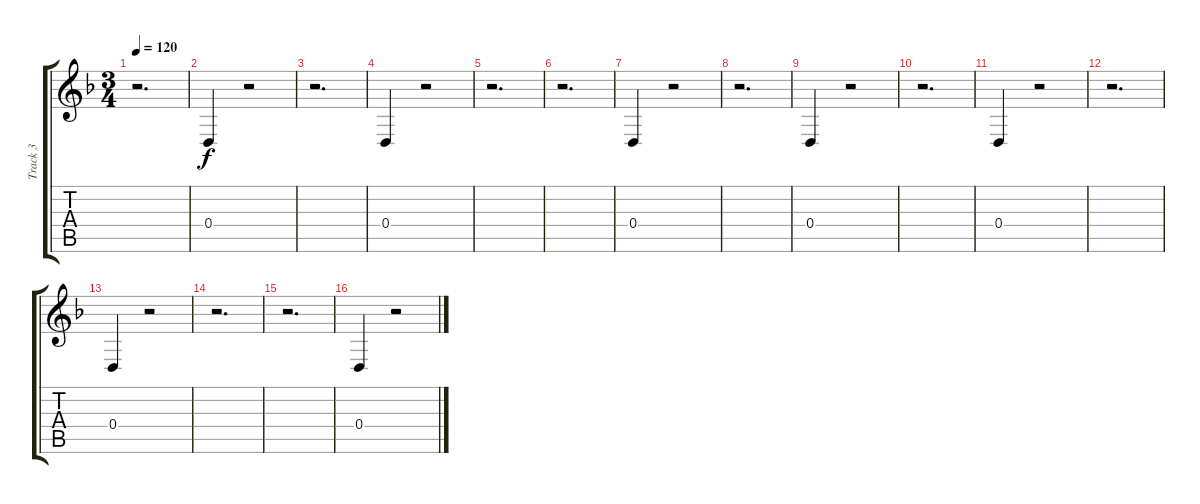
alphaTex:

\track ("Track 3" "Track 3") {instrument cello}
\staff {score tabs}
\tuning (E4 B3 G3 D3 A2 E2) {hide}
\ts (3 4)
\tempo 120
\clef g2
\ks dminor
r.2{d dy f} |
0.4.4 r.2 |
r.2{d} |
0.4.4 r.2 |
r.2{d} |
r.2{d} |
0.4.4 r.2 |
r.2{d} |
0.4.4 r.2 |
r.2{d} |
0.4.4 r.2 |
r.2{d} |
0.4.4 r.2 |
r.2{d} |
r.2{d} |
0.4.4 r.2
